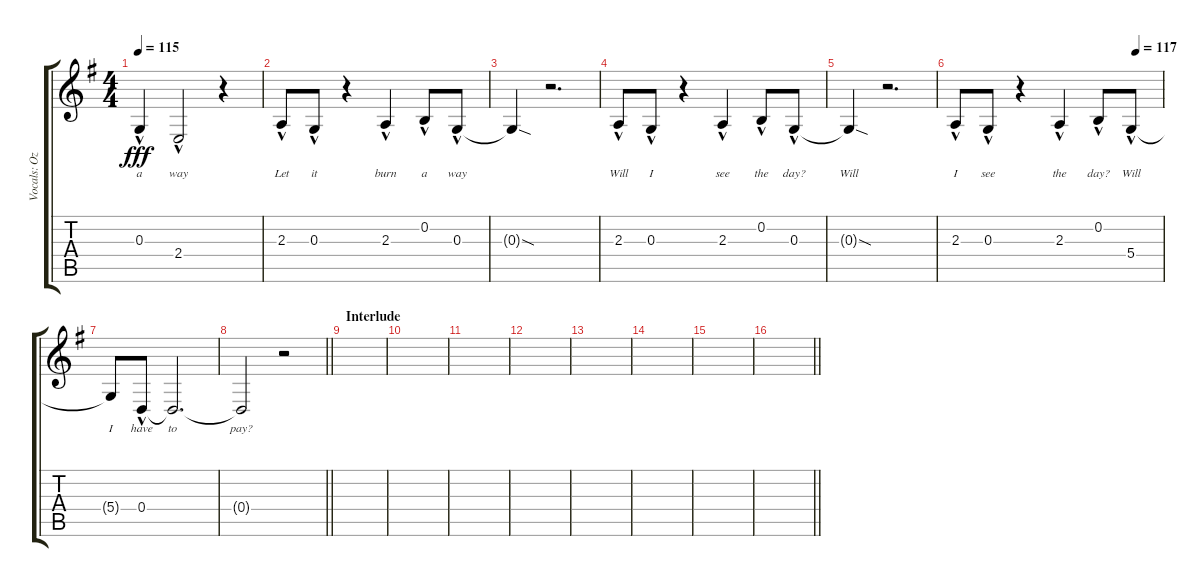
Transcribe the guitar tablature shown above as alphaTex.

\track ("Vocals: Ozzy" "Vocals: Oz") {instrument lead2sawtooth}
\staff {score tabs}
\tuning (E4 B3 G3 D3 A2 D2) {hide}
\ts (4 4)
\tempo 115
\clef g2
\ks g
0.3{hac}.4{lyrics (0 "a") lyrics (1 "") lyrics (2 "") lyrics (3 "") lyrics (4 "") dy fff} 2.4{hac}.2{lyrics (0 "way") lyrics (1 "") lyrics (2 "") lyrics (3 "") lyrics (4 "")} r.4 |
2.3{hac}.8{lyrics (0 "Let") lyrics (1 "") lyrics (2 "") lyrics (3 "") lyrics (4 "")} 0.3{hac}.8{lyrics (0 "it") lyrics (1 "") lyrics (2 "") lyrics (3 "") lyrics (4 "")} r.4 2.3{hac}.4{lyrics (0 "burn") lyrics (1 "") lyrics (2 "") lyrics (3 "") lyrics (4 "")} 0.2{hac}.8{lyrics (0 "a") lyrics (1 "") lyrics (2 "") lyrics (3 "") lyrics (4 "")} 0.3{hac}.8{lyrics (0 "way") lyrics (1 "") lyrics (2 "") lyrics (3 "") lyrics (4 "")} |
0.3{sod t}.4{lyrics (0 "") lyrics (1 "") lyrics (2 "") lyrics (3 "") lyrics (4 "")} r.2{d} |
2.3{hac}.8{lyrics (0 "Will") lyrics (1 "") lyrics (2 "") lyrics (3 "") lyrics (4 "")} 0.3{hac}.8{lyrics (0 "I") lyrics (1 "") lyrics (2 "") lyrics (3 "") lyrics (4 "")} r.4 2.3{hac}.4{lyrics (0 "see") lyrics (1 "") lyrics (2 "") lyrics (3 "") lyrics (4 "")} 0.2{hac}.8{lyrics (0 "the") lyrics (1 "") lyrics (2 "") lyrics (3 "") lyrics (4 "")} 0.3{hac}.8{lyrics (0 "day?") lyrics (1 "") lyrics (2 "") lyrics (3 "") lyrics (4 "")} |
0.3{sod t}.4{lyrics (0 "Will") lyrics (1 "") lyrics (2 "") lyrics (3 "") lyrics (4 "")} r.2{d} |
\tempo (117 0.875)
2.3{hac}.8{lyrics (0 "I") lyrics (1 "") lyrics (2 "") lyrics (3 "") lyrics (4 "")} 0.3{hac}.8{lyrics (0 "see") lyrics (1 "") lyrics (2 "") lyrics (3 "") lyrics (4 "")} r.4 2.3{hac}.4{lyrics (0 "the") lyrics (1 "") lyrics (2 "") lyrics (3 "") lyrics (4 "")} 0.2{hac}.8{lyrics (0 "day?") lyrics (1 "") lyrics (2 "") lyrics (3 "") lyrics (4 "")} 5.4{hac}.8{lyrics (0 "Will") lyrics (1 "") lyrics (2 "") lyrics (3 "") lyrics (4 "")} |
5.4{t}.8{lyrics (0 "I") lyrics (1 "") lyrics (2 "") lyrics (3 "") lyrics (4 "")} 0.4{hac}.8{lyrics (0 "have") lyrics (1 "") lyrics (2 "") lyrics (3 "") lyrics (4 "")} 0.4{t}.2{d lyrics (0 "to") lyrics (1 "") lyrics (2 "") lyrics (3 "") lyrics (4 "")} |
\barLineRight lightlight
0.4{t}.2{lyrics (0 "pay?") lyrics (1 "") lyrics (2 "") lyrics (3 "") lyrics (4 "")} r.2 |
\section ("" "Interlude")
|
|
|
|
|
|
|
\barLineRight lightlight
